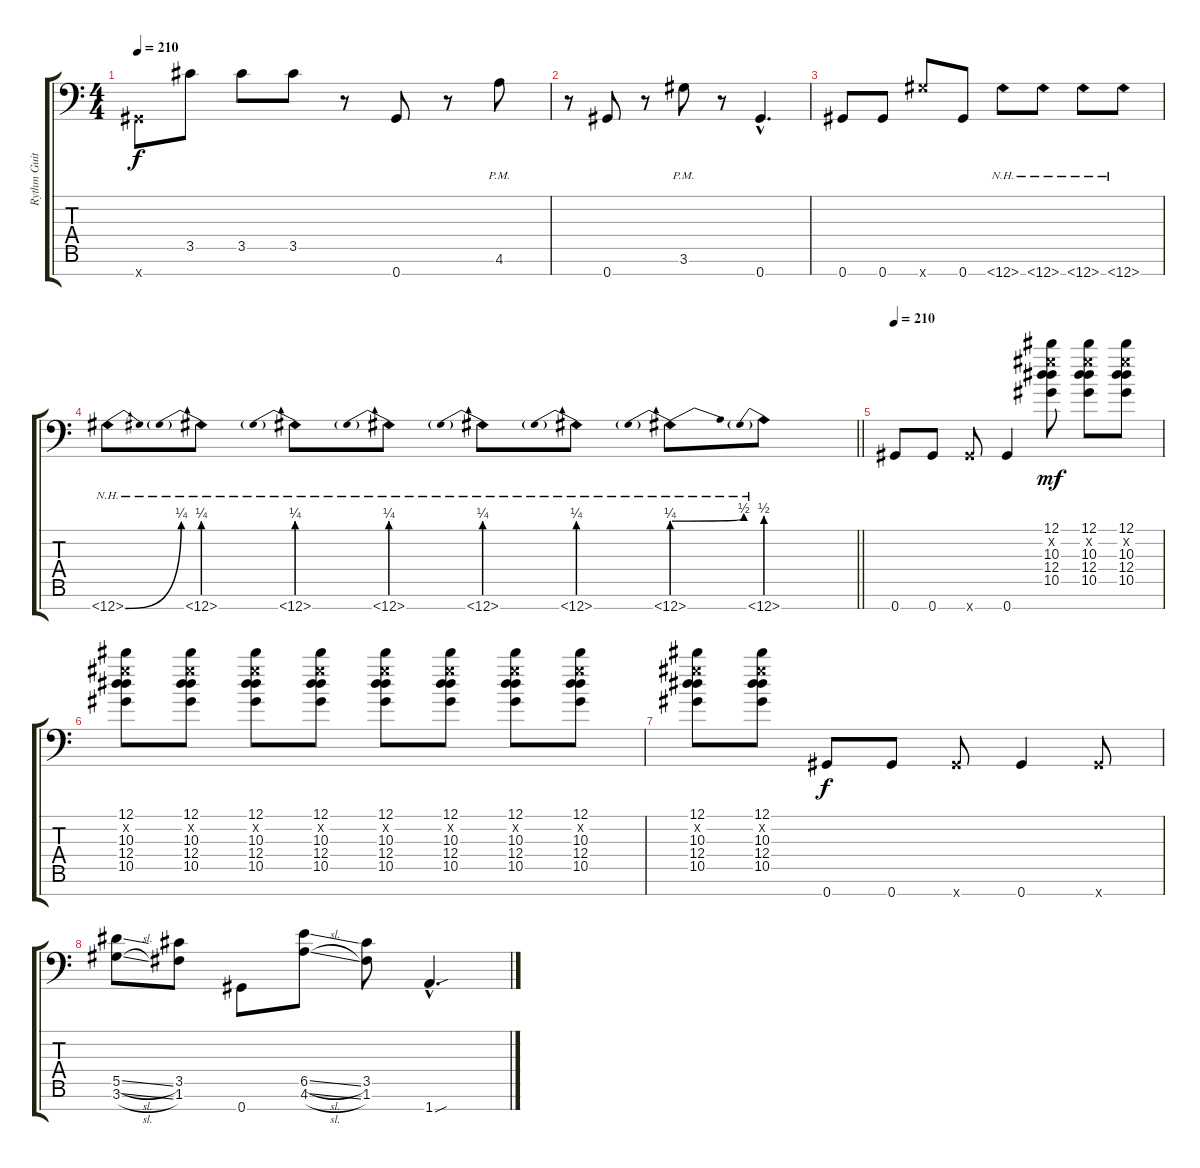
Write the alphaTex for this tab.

\track ("Rythm Guitar #1" "Rythm Guit") {instrument distortionguitar}
\staff {score tabs}
\tuning (Eb4 Bb3 F3 Eb3 Bb2 F2 Ab1) {hide}
\ts (4 4)
\tempo 210
\clef f4
\ks c
0.7{x}.8{dy f} 3.5.8 3.5.8 3.5.8 r.8 0.7.8 r.8 4.6{pm}.8 |
r.8 0.7.8 r.8 3.6{pm}.8 r.8 0.7{hac}.4{d} |
0.7.8 0.7.8 12.7{x}.8 0.7.8 12.7{nh}.8 12.7{nh}.8 12.7{nh}.8 12.7{nh}.8 |
\barLineRight lightlight
12.7{be (bend 0 0 60 1) nh}.8 12.7{be (prebend 0 1 60 1) nh}.8 12.7{be (prebend 0 1 60 1) nh}.8 12.7{be (prebend 0 1 60 1) nh}.8 12.7{be (prebend 0 1 60 1) nh}.8 12.7{be (prebend 0 1 60 1) nh}.8 12.7{be (prebendbend 0 1 60 2) nh}.8 12.7{be (prebend 0 2 60 2) nh}.8 |
\section ("" "")
\tempo 210
0.7.8 0.7.8 0.7{x}.8 0.7.4 (12.1 10.2{x} 10.3 12.4 10.5).8{dy mf} (12.1 10.2{x} 10.3 12.4 10.5).8 (12.1 10.2{x} 10.3 12.4 10.5).8 |
(12.1 10.2{x} 10.3 12.4 10.5).8 (12.1 10.2{x} 10.3 12.4 10.5).8 (12.1 10.2{x} 10.3 12.4 10.5).8 (12.1 10.2{x} 10.3 12.4 10.5).8 (12.1 10.2{x} 10.3 12.4 10.5).8 (12.1 10.2{x} 10.3 12.4 10.5).8 (12.1 10.2{x} 10.3 12.4 10.5).8 (12.1 10.2{x} 10.3 12.4 10.5).8 |
(12.1 10.2{x} 10.3 12.4 10.5).8 (12.1 10.2{x} 10.3 12.4 10.5).8 0.7.8{dy f} 0.7.8 0.7{x}.8 0.7.4 0.7{x}.8 |
(5.5{sl} 3.6{sl}).8 (3.5 1.6).8 0.7.8 (6.5{sl} 4.6{sl}).8 (3.5 1.6).8 1.7{sou hac}.4{d}
